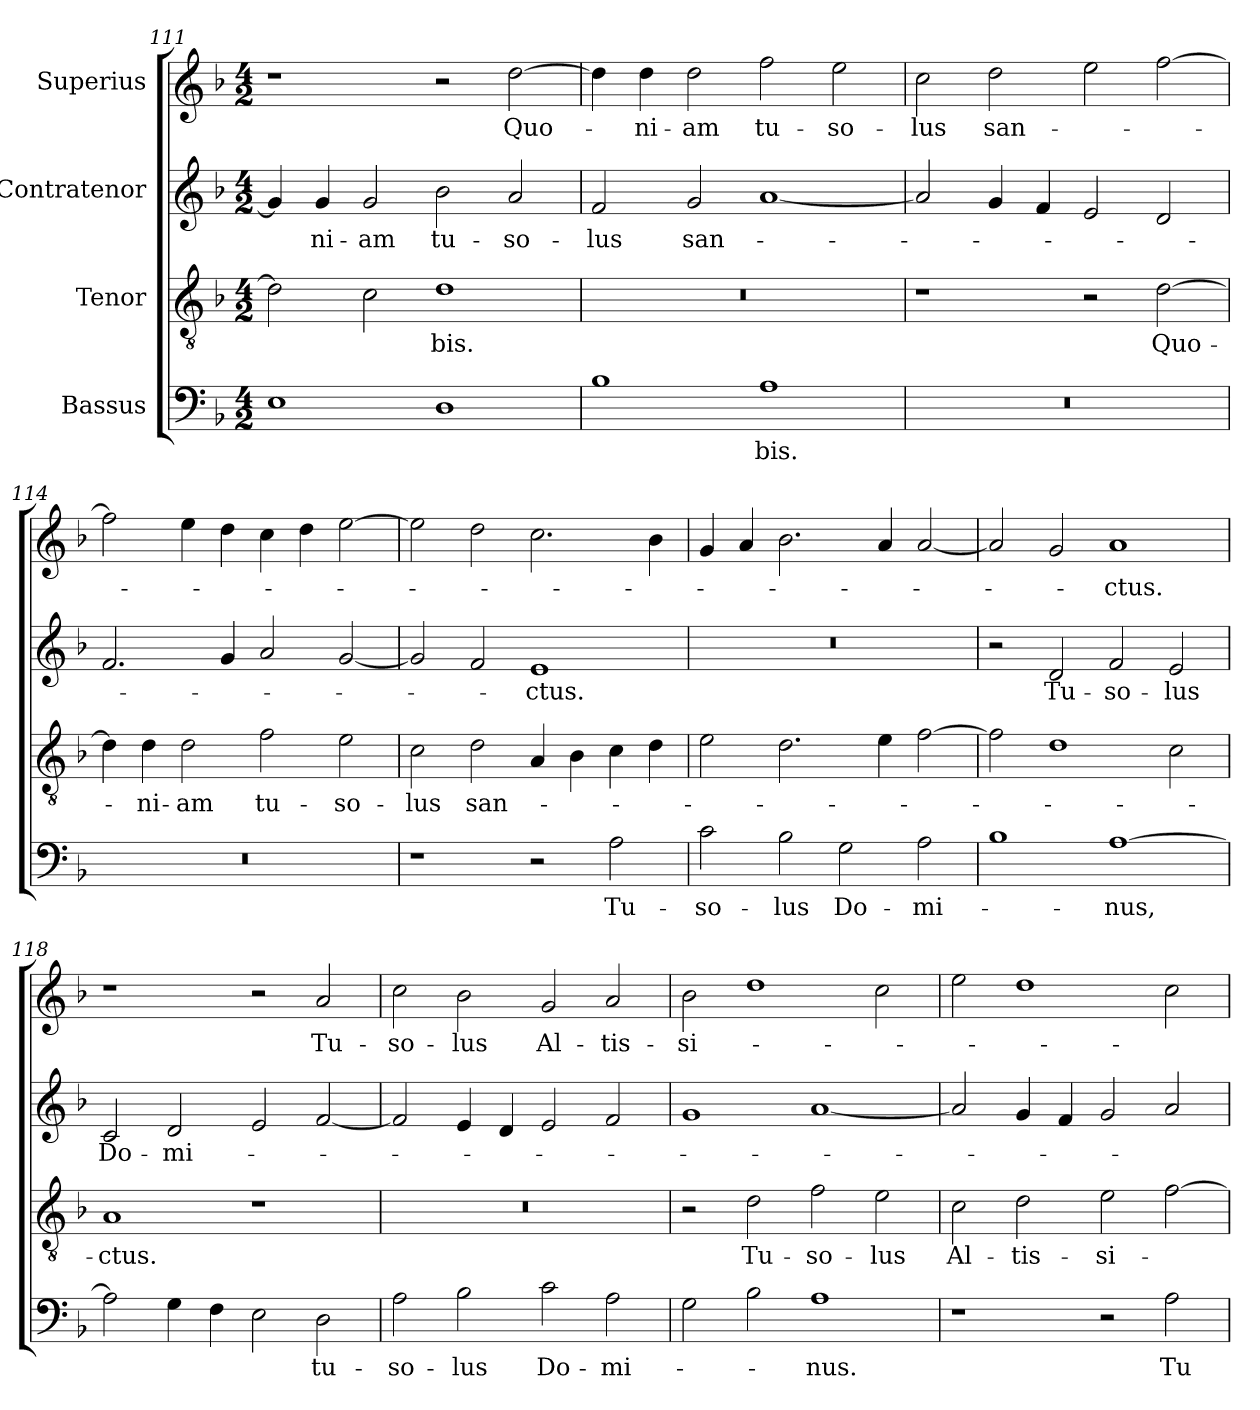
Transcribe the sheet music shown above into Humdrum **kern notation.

**kern	**text	**kern	**text	**kern	**text	**kern	**text
*part4	*part4	*part3	*part3	*part2	*part2	*part1	*part1
*staff4	*staff4	*staff3	*staff3	*staff2	*staff2	*staff1	*staff1
*I"Bassus	*	*I"Tenor	*	*I"Contratenor	*	*I"Superius	*
*clefF4	*	*clefGv2	*	*clefG2	*	*clefG2	*
*k[b-]	*	*k[b-]	*	*k[b-]	*	*k[b-]	*
*M4/2	*	*M4/2	*	*M4/2	*	*M4/2	*
=111	=111	=111	=111	=111	=111	=111	=111
1E\	.	2d\]	.	4g/]	.	1r	.
.	.	.	.	4g/	-ni-	.	.
.	.	2c\	.	2g/	-am	.	.
1D\	.	1d\	-bis.	2b-\	tu-	2r	.
.	.	.	.	2a/	so-	[2dd\	Quo-
=112	=112	=112	=112	=112	=112	=112	=112
1B-\	.	0r	.	2f/	-lus	4dd\]	.
.	.	.	.	.	.	4dd\	-ni-
.	.	.	.	2g/	san-	2dd\	-am
1A\	-bis.	.	.	[1a/	.	2ff\	tu-
.	.	.	.	.	.	2ee\	so-
=113	=113	=113	=113	=113	=113	=113	=113
0r	.	1r	.	2a/]	.	2cc\	-lus
.	.	.	.	4g/	.	2dd\	san-
.	.	.	.	4f/	.	.	.
.	.	2r	.	2e/	.	2ee\	.
.	.	[2d\	Quo-	2d/	.	[2ff\	.
=114	=114	=114	=114	=114	=114	=114	=114
0r	.	4d\]	.	2.f/	.	2ff\]	.
.	.	4d\	-ni-	.	.	.	.
.	.	2d\	-am	.	.	4ee\	.
.	.	.	.	4g/	.	4dd\	.
.	.	2f\	tu-	2a/	.	4cc\	.
.	.	.	.	.	.	4dd\	.
.	.	2e\	so-	[2g/	.	[2ee\	.
=115	=115	=115	=115	=115	=115	=115	=115
1r	.	2c\	-lus	2g/]	.	2ee\]	.
.	.	2d\	san-	2f/	.	2dd\	.
2r	.	4A/	.	1e/	-ctus.	2.cc\	.
.	.	4B-\	.	.	.	.	.
2A\	Tu-	4c\	.	.	.	.	.
.	.	4d\	.	.	.	4b-\	.
=116	=116	=116	=116	=116	=116	=116	=116
2c\	so-	2e\	.	0r	.	4g/	.
.	.	.	.	.	.	4a/	.
2B-\	-lus	2.d\	.	.	.	2.b-\	.
2G\	Do-	.	.	.	.	.	.
.	.	4e\	.	.	.	4a/	.
2A\	-mi-	[2f\	.	.	.	[2a/	.
=117	=117	=117	=117	=117	=117	=117	=117
1B-\	.	2f\]	.	2r	.	2a/]	.
.	.	1d\	.	2d/	Tu-	2g/	.
[1A\	-nus,	.	.	2f/	so-	1a/	-ctus.
.	.	2c\	.	2e/	-lus	.	.
=118	=118	=118	=118	=118	=118	=118	=118
2A\]	.	1A/	-ctus.	2c/	Do-	1r	.
4G\	.	.	.	2d/	-mi-	.	.
4F\	.	.	.	.	.	.	.
2E\	.	1r	.	2e/	.	2r	.
2D\	tu-	.	.	[2f/	.	2a/	Tu-
=119	=119	=119	=119	=119	=119	=119	=119
2A\	so-	0r	.	2f/]	.	2cc\	so-
2B-\	-lus	.	.	4e/	.	2b-\	-lus
.	.	.	.	4d/	.	.	.
2c\	Do-	.	.	2e/	.	2g/	Al-
2A\	-mi-	.	.	2f/	.	2a/	-tis-
=120	=120	=120	=120	=120	=120	=120	=120
2G\	.	2r	.	1g/	.	2b-\	-si-
2B-\	.	2d\	Tu-	.	.	1dd\	.
1A\	-nus.	2f\	so-	[1a/	.	.	.
.	.	2e\	-lus	.	.	2cc\	.
=121	=121	=121	=121	=121	=121	=121	=121
1r	.	2c\	Al-	2a/]	.	2ee\	.
.	.	2d\	-tis-	4g/	.	1dd\	.
.	.	.	.	4f/	.	.	.
2r	.	2e\	-si-	2g/	.	.	.
2A\	Tu-	[2f\	.	2a/	.	2cc\	.
=	=	=	=	=	=	=	=
*-	*-	*-	*-	*-	*-	*-	*-
